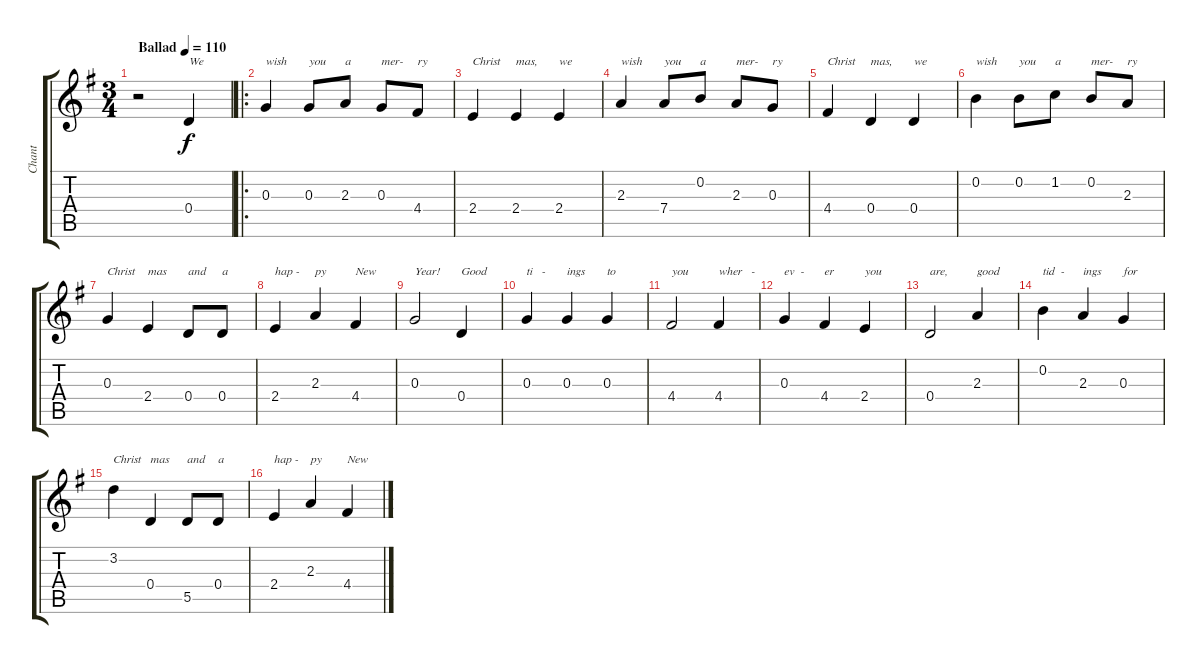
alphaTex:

\track ("Chant" "Chant") {instrument acousticguitarnylon}
\staff {score tabs}
\tuning (E4 B3 G3 D3 A2 E2) {hide}
\ts (3 4)
\tempo (110 "Ballad")
\clef g2
\ks g
r.2{dy f instrument acousticguitarnylon} 0.4.4{txt "We"} |
\ro
0.3.4{txt "wish"} 0.3.8{txt "you"} 2.3.8{txt "a"} 0.3.8{txt "mer-"} 4.4.8{txt "ry"} |
2.4.4{txt "Christ"} 2.4.4{txt "mas,"} 2.4.4{txt "we"} |
2.3.4{txt "wish"} 7.4.8{txt "you" beam Up} 0.2.8{txt "a" beam Up} 2.3.8{txt "mer-"} 0.3.8{txt "ry"} |
4.4.4{txt "Christ"} 0.4.4{txt "mas,"} 0.4.4{txt "we"} |
0.2.4{txt "wish"} 0.2.8{txt "you"} 1.2.8{txt "a"} 0.2.8{txt "mer-" beam Up} 2.3.8{txt "ry" beam Up} |
0.3.4{txt "Christ"} 2.4.4{txt "mas"} 0.4.8{txt "and"} 0.4.8{txt "a"} |
2.4.4{txt "hap - "} 2.3.4{txt "py"} 4.4.4{txt "New"} |
0.3.2{txt "Year!"} 0.4.4{txt "Good"} |
0.3.4{txt "ti   -"} 0.3.4{txt "ings"} 0.3.4{txt "to"} |
4.4.2{txt "you"} 4.4.4{txt "wher   -"} |
0.3.4{txt "ev  -"} 4.4.4{txt "er"} 2.4.4{txt "you"} |
0.4.2{txt "are,"} 2.3.4{txt "good"} |
0.2.4{txt "tid  -"} 2.3.4{txt "ings"} 0.3.4{txt "for"} |
3.2.4{txt "Christ"} 0.4.4{txt "mas"} 5.5.8{txt "and"} 0.4.8{txt "a"} |
2.4.4{txt "hap -"} 2.3.4{txt "py"} 4.4.4{txt "New"}
